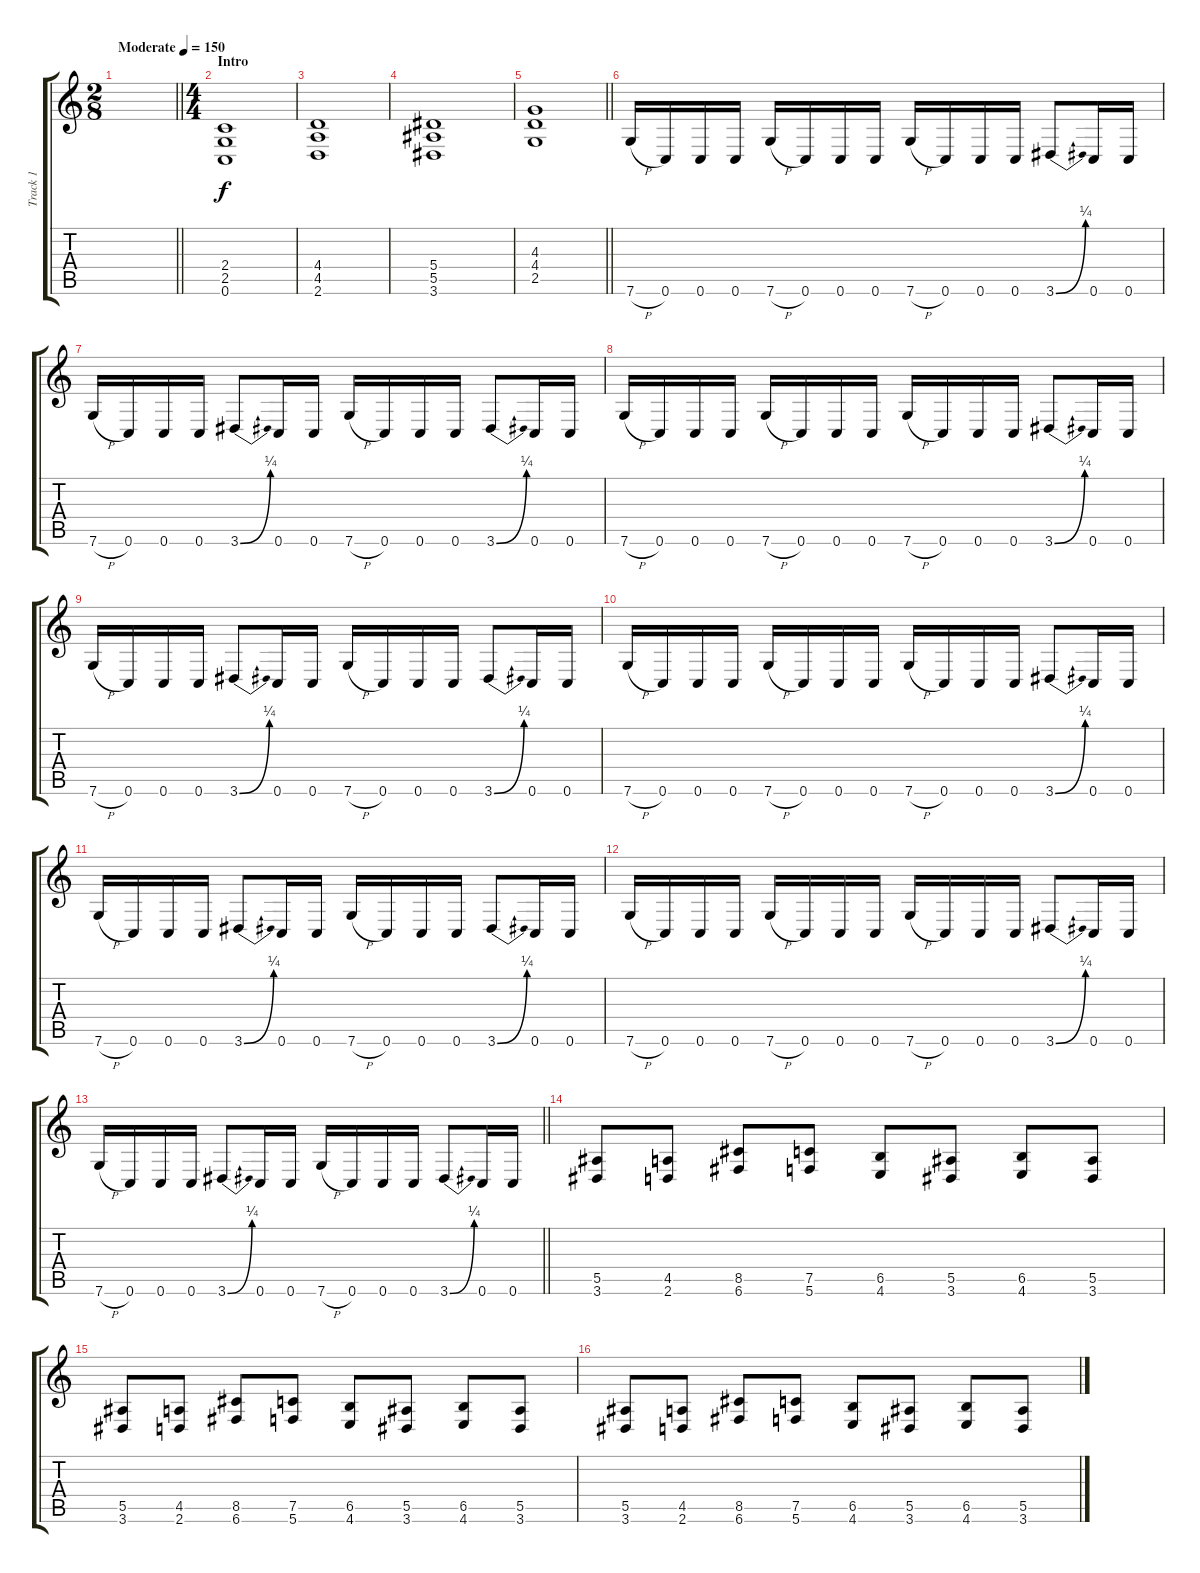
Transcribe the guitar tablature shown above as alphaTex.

\track ("Track 1" "Track 1") {instrument distortionguitar}
\staff {score tabs}
\tuning (C4 G3 Eb3 Bb2 F2 C2) {hide}
\ts (2 8)
\tempo (150 "Moderate")
\clef g2
\barLineRight lightlight
\ks c
|
\ts (4 4)
\section ("" "Intro")
(2.4 2.5 0.6).1 |
(4.4 4.5 2.6).1 |
(5.4 5.5 3.6).1 |
\barLineRight lightlight
(4.3 4.4 2.5).1 |
7.6{h}.16 0.6.16 0.6.16 0.6.16 7.6{h}.16 0.6.16 0.6.16 0.6.16 7.6{h}.16 0.6.16 0.6.16 0.6.16 3.6{be (bend 0 0 60 1)}.8 0.6.16 0.6.16 |
7.6{h}.16 0.6.16 0.6.16 0.6.16 3.6{be (bend 0 0 60 1)}.8 0.6.16 0.6.16 7.6{h}.16 0.6.16 0.6.16 0.6.16 3.6{be (bend 0 0 60 1)}.8 0.6.16 0.6.16 |
7.6{h}.16 0.6.16 0.6.16 0.6.16 7.6{h}.16 0.6.16 0.6.16 0.6.16 7.6{h}.16 0.6.16 0.6.16 0.6.16 3.6{be (bend 0 0 60 1)}.8 0.6.16 0.6.16 |
7.6{h}.16 0.6.16 0.6.16 0.6.16 3.6{be (bend 0 0 60 1)}.8 0.6.16 0.6.16 7.6{h}.16 0.6.16 0.6.16 0.6.16 3.6{be (bend 0 0 60 1)}.8 0.6.16 0.6.16 |
7.6{h}.16 0.6.16 0.6.16 0.6.16 7.6{h}.16 0.6.16 0.6.16 0.6.16 7.6{h}.16 0.6.16 0.6.16 0.6.16 3.6{be (bend 0 0 60 1)}.8 0.6.16 0.6.16 |
7.6{h}.16 0.6.16 0.6.16 0.6.16 3.6{be (bend 0 0 60 1)}.8 0.6.16 0.6.16 7.6{h}.16 0.6.16 0.6.16 0.6.16 3.6{be (bend 0 0 60 1)}.8 0.6.16 0.6.16 |
7.6{h}.16 0.6.16 0.6.16 0.6.16 7.6{h}.16 0.6.16 0.6.16 0.6.16 7.6{h}.16 0.6.16 0.6.16 0.6.16 3.6{be (bend 0 0 60 1)}.8 0.6.16 0.6.16 |
\barLineRight lightlight
7.6{h}.16 0.6.16 0.6.16 0.6.16 3.6{be (bend 0 0 60 1)}.8 0.6.16 0.6.16 7.6{h}.16 0.6.16 0.6.16 0.6.16 3.6{be (bend 0 0 60 1)}.8 0.6.16 0.6.16 |
(5.5 3.6).8 (4.5 2.6).8 (8.5 6.6).8 (7.5 5.6).8 (6.5 4.6).8 (5.5 3.6).8 (6.5 4.6).8 (5.5 3.6).8 |
(5.5 3.6).8 (4.5 2.6).8 (8.5 6.6).8 (7.5 5.6).8 (6.5 4.6).8 (5.5 3.6).8 (6.5 4.6).8 (5.5 3.6).8 |
(5.5 3.6).8 (4.5 2.6).8 (8.5 6.6).8 (7.5 5.6).8 (6.5 4.6).8 (5.5 3.6).8 (6.5 4.6).8 (5.5 3.6).8
